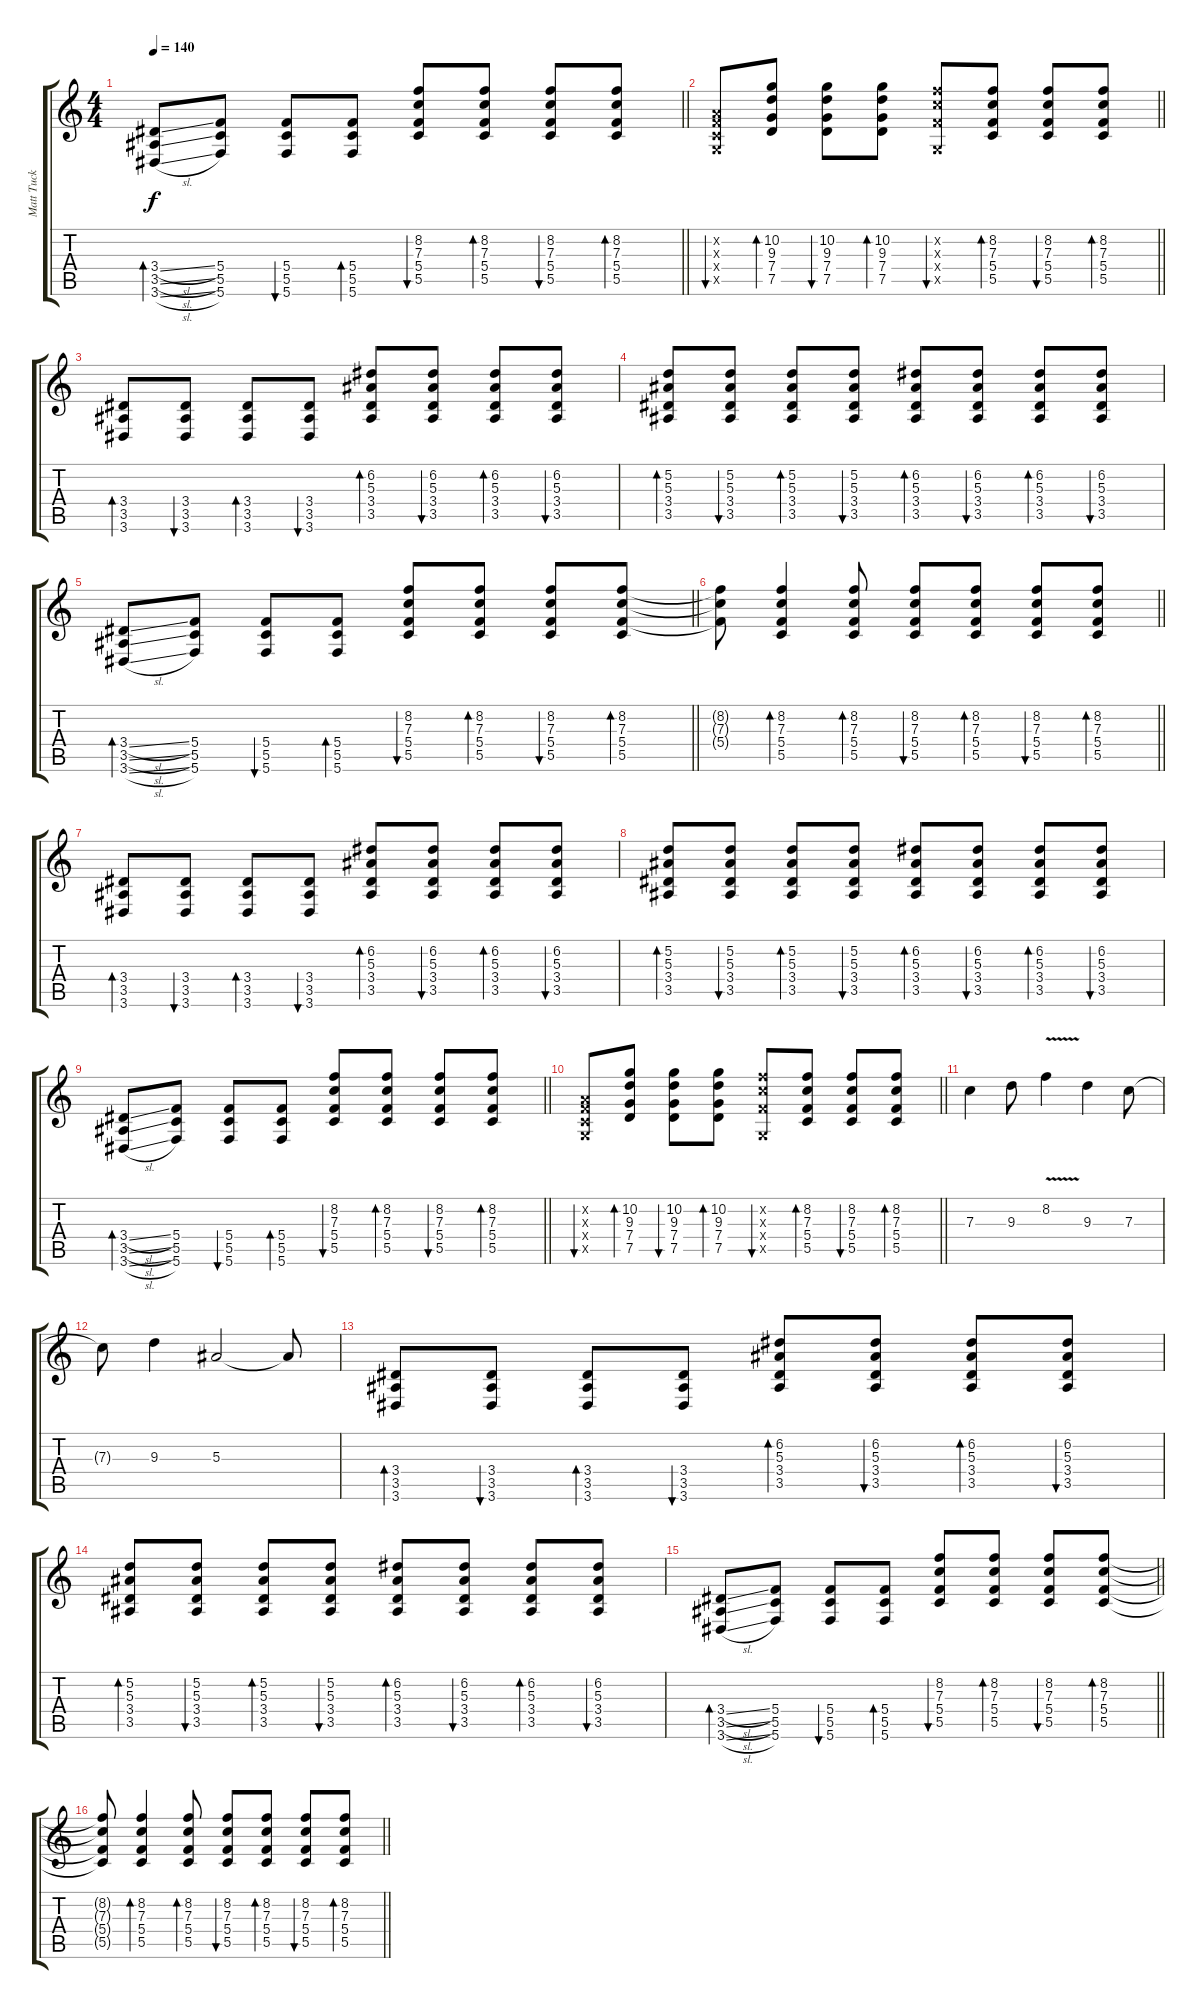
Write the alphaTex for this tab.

\track ("Matt Tuck" "Matt Tuck") {instrument acousticguitarsteel}
\staff {score tabs}
\tuning (D4 A3 F3 C3 G2 C2) {hide}
\ts (4 4)
\tempo 140
\clef g2
\barLineRight lightlight
\ks c
(3.4{sl} 3.5{sl} 3.6{sl}).8{bd 60 dy f} (5.4 5.5 5.6).8 (5.4 5.5 5.6).8{bu 60} (5.4 5.5 5.6).8{bd 60} (8.2 7.3 5.4 5.5).8{bu 60} (8.2 7.3 5.4 5.5).8{bd 60} (8.2 7.3 5.4 5.5).8{bu 60} (8.2 7.3 5.4 5.5).8{bd 60} |
\barLineRight lightlight
(0.2{x} 0.3{x} 0.4{x} 0.5{x}).8{bu 120} (10.2 9.3 7.4 7.5).8{bd 120} (10.2 9.3 7.4 7.5).8{bu 120} (10.2 9.3 7.4 7.5).8{bd 120} (8.2{x} 7.3{x} 5.4{x} 0.5{x}).8{bu 120} (8.2 7.3 5.4 5.5).8{bd 120} (8.2 7.3 5.4 5.5).8{bu 120} (8.2 7.3 5.4 5.5).8{bd 120} |
(3.4 3.5 3.6).8{bd 60} (3.4 3.5 3.6).8{bu 60} (3.4 3.5 3.6).8{bd 60} (3.4 3.5 3.6).8{bu 60} (6.2 5.3 3.4 3.5).8{bd 60} (6.2 5.3 3.4 3.5).8{bu 60} (6.2 5.3 3.4 3.5).8{bd 60} (6.2 5.3 3.4 3.5).8{bu 60} |
(5.2 5.3 3.4 3.5).8{bd 60} (5.2 5.3 3.4 3.5).8{bu 60} (5.2 5.3 3.4 3.5).8{bd 60} (5.2 5.3 3.4 3.5).8{bu 60} (6.2 5.3 3.4 3.5).8{bd 60} (6.2 5.3 3.4 3.5).8{bu 60} (6.2 5.3 3.4 3.5).8{bd 60} (6.2 5.3 3.4 3.5).8{bu 60} |
\barLineRight lightlight
(3.4{sl} 3.5{sl} 3.6{sl}).8{bd 60} (5.4 5.5 5.6).8 (5.4 5.5 5.6).8{bu 60} (5.4 5.5 5.6).8{bd 60} (8.2 7.3 5.4 5.5).8{bu 60} (8.2 7.3 5.4 5.5).8{bd 60} (8.2 7.3 5.4 5.5).8{bu 60} (8.2 7.3 5.4 5.5).8{bd 60} |
\barLineRight lightlight
(8.2{t} 7.3{t} 5.4{t}).8 (8.2 7.3 5.4 5.5).4{bd 120} (8.2 7.3 5.4 5.5).8{bd 120} (8.2 7.3 5.4 5.5).8{bu 120} (8.2 7.3 5.4 5.5).8{bd 120} (8.2 7.3 5.4 5.5).8{bu 120} (8.2 7.3 5.4 5.5).8{bd 120} |
(3.4 3.5 3.6).8{bd 60} (3.4 3.5 3.6).8{bu 60} (3.4 3.5 3.6).8{bd 60} (3.4 3.5 3.6).8{bu 60} (6.2 5.3 3.4 3.5).8{bd 60} (6.2 5.3 3.4 3.5).8{bu 60} (6.2 5.3 3.4 3.5).8{bd 60} (6.2 5.3 3.4 3.5).8{bu 60} |
(5.2 5.3 3.4 3.5).8{bd 60} (5.2 5.3 3.4 3.5).8{bu 60} (5.2 5.3 3.4 3.5).8{bd 60} (5.2 5.3 3.4 3.5).8{bu 60} (6.2 5.3 3.4 3.5).8{bd 60} (6.2 5.3 3.4 3.5).8{bu 60} (6.2 5.3 3.4 3.5).8{bd 60} (6.2 5.3 3.4 3.5).8{bu 60} |
\barLineRight lightlight
(3.4{sl} 3.5{sl} 3.6{sl}).8{bd 60} (5.4 5.5 5.6).8 (5.4 5.5 5.6).8{bu 60} (5.4 5.5 5.6).8{bd 60} (8.2 7.3 5.4 5.5).8{bu 60} (8.2 7.3 5.4 5.5).8{bd 60} (8.2 7.3 5.4 5.5).8{bu 60} (8.2 7.3 5.4 5.5).8{bd 60} |
\barLineRight lightlight
(0.2{x} 0.3{x} 0.4{x} 0.5{x}).8{bu 120} (10.2 9.3 7.4 7.5).8{bd 120} (10.2 9.3 7.4 7.5).8{bu 120} (10.2 9.3 7.4 7.5).8{bd 120} (8.2{x} 7.3{x} 5.4{x} 0.5{x}).8{bu 120} (8.2 7.3 5.4 5.5).8{bd 120} (8.2 7.3 5.4 5.5).8{bu 120} (8.2 7.3 5.4 5.5).8{bd 120} |
7.3.4 9.3.8 8.2{v}.4 9.3.4 7.3.8 |
7.3{t}.8 9.3.4 5.3.2 5.3{t}.8 |
(3.4 3.5 3.6).8{bd 60} (3.4 3.5 3.6).8{bu 60} (3.4 3.5 3.6).8{bd 60} (3.4 3.5 3.6).8{bu 60} (6.2 5.3 3.4 3.5).8{bd 60} (6.2 5.3 3.4 3.5).8{bu 60} (6.2 5.3 3.4 3.5).8{bd 60} (6.2 5.3 3.4 3.5).8{bu 60} |
(5.2 5.3 3.4 3.5).8{bd 60} (5.2 5.3 3.4 3.5).8{bu 60} (5.2 5.3 3.4 3.5).8{bd 60} (5.2 5.3 3.4 3.5).8{bu 60} (6.2 5.3 3.4 3.5).8{bd 60} (6.2 5.3 3.4 3.5).8{bu 60} (6.2 5.3 3.4 3.5).8{bd 60} (6.2 5.3 3.4 3.5).8{bu 60} |
\barLineRight lightlight
(3.4{sl} 3.5{sl} 3.6{sl}).8{bd 60} (5.4 5.5 5.6).8 (5.4 5.5 5.6).8{bu 60} (5.4 5.5 5.6).8{bd 60} (8.2 7.3 5.4 5.5).8{bu 60} (8.2 7.3 5.4 5.5).8{bd 60} (8.2 7.3 5.4 5.5).8{bu 60} (8.2 7.3 5.4 5.5).8{bd 60} |
\barLineRight lightlight
(8.2{t} 7.3{t} 5.4{t} 5.5{t}).8 (8.2 7.3 5.4 5.5).4{bd 120} (8.2 7.3 5.4 5.5).8{bd 120} (8.2 7.3 5.4 5.5).8{bu 120} (8.2 7.3 5.4 5.5).8{bd 120} (8.2 7.3 5.4 5.5).8{bu 120} (8.2 7.3 5.4 5.5).8{bd 120}
